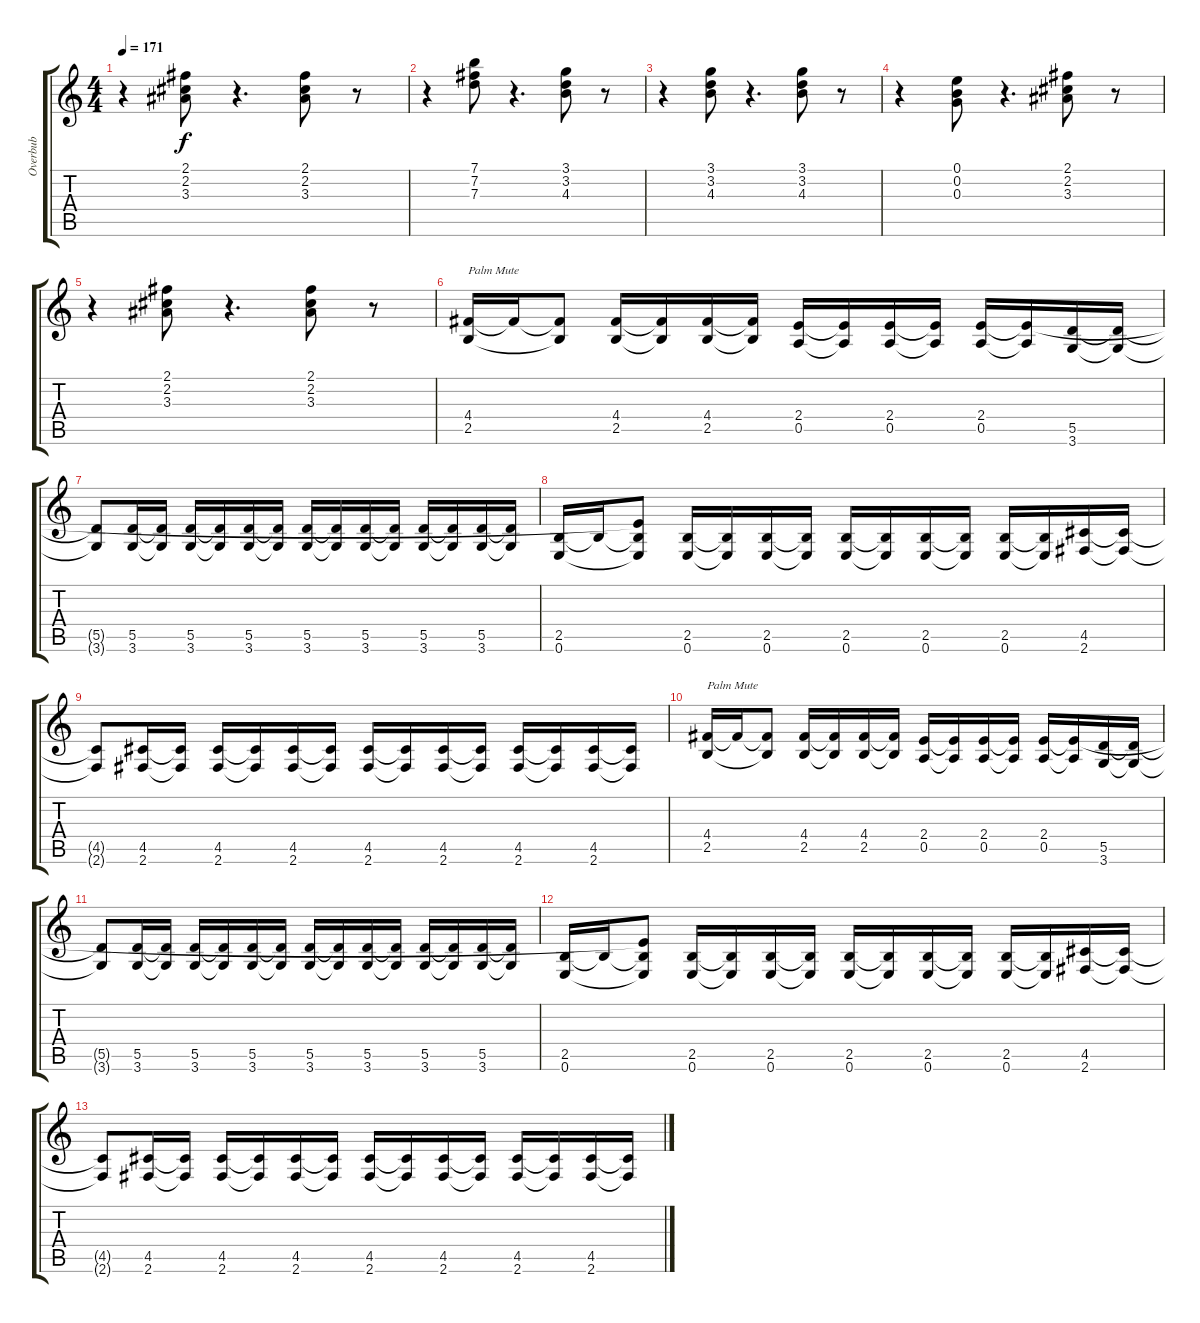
\track ("Overbub" "Overbub") {instrument electricguitarmuted}
\staff {score tabs}
\tuning (E4 B3 G3 D3 A2 E2) {hide}
\ts (4 4)
\tempo 171
\clef g2
\ks c
r.4{dy f} (2.1 2.2 3.3).8 r.4{d} (2.1 2.2 3.3).8 r.8 |
r.4 (7.1 7.2 7.3).8 r.4{d} (3.1 3.2 4.3).8 r.8 |
r.4 (3.1 3.2 4.3).8 r.4{d} (3.1 3.2 4.3).8 r.8 |
r.4 (0.1 0.2 0.3).8 r.4{d} (2.1 2.2 3.3).8 r.8 |
r.4 (2.1 2.2 3.3).8 r.4{d} (2.1 2.2 3.3).8 r.8 |
(4.4 2.5).16{txt "Palm Mute"} 4.4{t}.16 (4.4{t} 2.5{t}).8 (4.4 2.5).16 (4.4{t} 2.5{t}).16 (4.4 2.5).16 (4.4{t} 2.5{t}).16 (2.4 0.5).16 (2.4{t} 0.5{t}).16 (2.4 0.5).16 (2.4{t} 0.5{t}).16 (2.4 0.5).16 (2.4{t} 0.5{t}).16 (5.5 3.6).16 (5.5{t} 3.6{t}).16 |
(5.5{t} 3.6{t}).8 (5.5 3.6).16 (5.5{t} 3.6{t}).16 (5.5 3.6).16 (5.5{t} 3.6{t}).16 (5.5 3.6).16 (5.5{t} 3.6{t}).16 (5.5 3.6).16 (5.5{t} 3.6{t}).16 (5.5 3.6).16 (5.5{t} 3.6{t}).16 (5.5 3.6).16 (5.5{t} 3.6{t}).16 (5.5 3.6).16 (5.5{t} 3.6{t}).16 |
(2.5 0.6).16 2.5{t}.16 (2.4{t} 2.5{t} 0.6{t}).8 (2.5 0.6).16 (2.5{t} 0.6{t}).16 (2.5 0.6).16 (2.5{t} 0.6{t}).16 (2.5 0.6).16 (2.5{t} 0.6{t}).16 (2.5 0.6).16 (2.5{t} 0.6{t}).16 (2.5 0.6).16 (2.5{t} 0.6{t}).16 (4.5 2.6).16 (4.5{t} 2.6{t}).16 |
(4.5{t} 2.6{t}).8 (4.5 2.6).16 (4.5{t} 2.6{t}).16 (4.5 2.6).16 (4.5{t} 2.6{t}).16 (4.5 2.6).16 (4.5{t} 2.6{t}).16 (4.5 2.6).16 (4.5{t} 2.6{t}).16 (4.5 2.6).16 (4.5{t} 2.6{t}).16 (4.5 2.6).16 (4.5{t} 2.6{t}).16 (4.5 2.6).16 (4.5{t} 2.6{t}).16 |
(4.4 2.5).16{txt "Palm Mute"} 4.4{t}.16 (4.4{t} 2.5{t}).8 (4.4 2.5).16 (4.4{t} 2.5{t}).16 (4.4 2.5).16 (4.4{t} 2.5{t}).16 (2.4 0.5).16 (2.4{t} 0.5{t}).16 (2.4 0.5).16 (2.4{t} 0.5{t}).16 (2.4 0.5).16 (2.4{t} 0.5{t}).16 (5.5 3.6).16 (5.5{t} 3.6{t}).16 |
(5.5{t} 3.6{t}).8 (5.5 3.6).16 (5.5{t} 3.6{t}).16 (5.5 3.6).16 (5.5{t} 3.6{t}).16 (5.5 3.6).16 (5.5{t} 3.6{t}).16 (5.5 3.6).16 (5.5{t} 3.6{t}).16 (5.5 3.6).16 (5.5{t} 3.6{t}).16 (5.5 3.6).16 (5.5{t} 3.6{t}).16 (5.5 3.6).16 (5.5{t} 3.6{t}).16 |
(2.5 0.6).16 2.5{t}.16 (2.4{t} 2.5{t} 0.6{t}).8 (2.5 0.6).16 (2.5{t} 0.6{t}).16 (2.5 0.6).16 (2.5{t} 0.6{t}).16 (2.5 0.6).16 (2.5{t} 0.6{t}).16 (2.5 0.6).16 (2.5{t} 0.6{t}).16 (2.5 0.6).16 (2.5{t} 0.6{t}).16 (4.5 2.6).16 (4.5{t} 2.6{t}).16 |
(4.5{t} 2.6{t}).8 (4.5 2.6).16 (4.5{t} 2.6{t}).16 (4.5 2.6).16 (4.5{t} 2.6{t}).16 (4.5 2.6).16 (4.5{t} 2.6{t}).16 (4.5 2.6).16 (4.5{t} 2.6{t}).16 (4.5 2.6).16 (4.5{t} 2.6{t}).16 (4.5 2.6).16 (4.5{t} 2.6{t}).16 (4.5 2.6).16 (4.5{t} 2.6{t}).16
